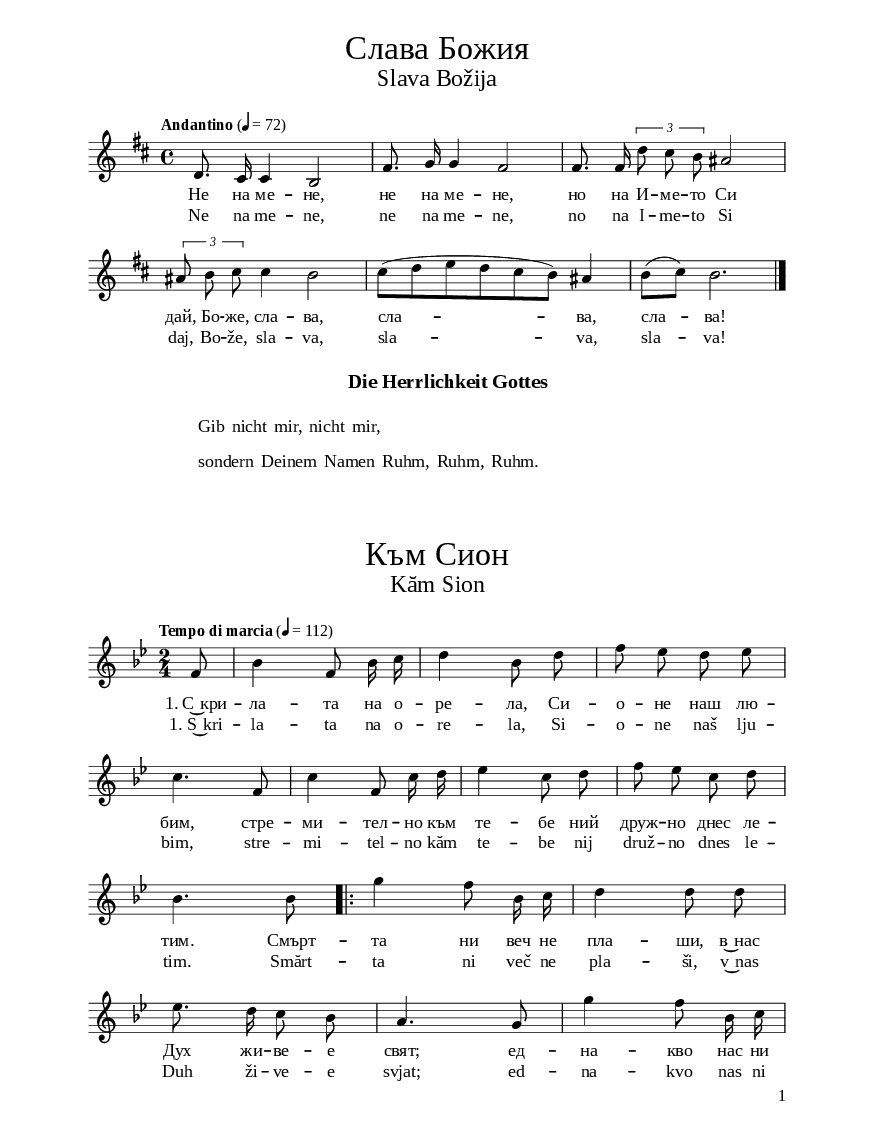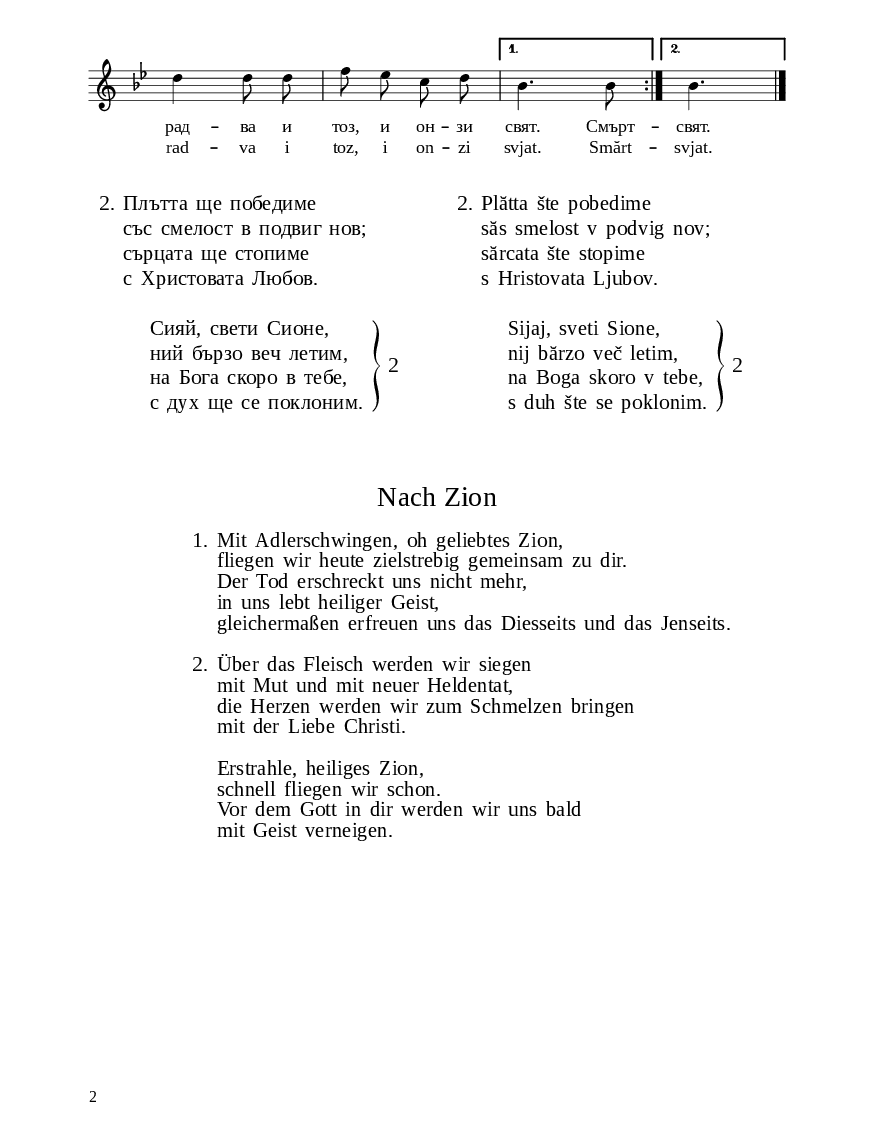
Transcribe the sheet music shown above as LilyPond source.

\version "2.24.1"

% include paper part and global functions
\include "include/globals.ily"
"rightBraces054" = \markup {
  \column {
    % repeat braces
    \translate #'(0 . -15 )
    \right-brace #44
  }
  \column {
    % repeat numbers
    \translate #'(0 . -15.6 )
    2
  }
}


\bookpart {
  \label #'ref053
  \tocItem \markup "Слава Божия – Slava Božija"
  \include "include/bookpart-paper.ily"
  \score {
    \include "include/score-layout.ily"

    \new Voice \absolute  {
      \clef treble
      \key b \minor
      \time 4/4
      \tempoFunc "Andantino" 4 "72"
      \autoBeamOff

      d'8. cis'16 cis'4 b2 | fis'8. g'16 g'4 fis'2 | fis'8. fis'16 \tupletUp \tuplet 3/2 {  d''8 cis'' b'8 } ais'2 | \break
      \times 2/3  { ais'8 b' cis''8 } cis''4 b'2 | cis''8 [( d'' e'' d'' cis'' b' )] ais'4 | b'8 [( cis'' )] b'2. \bar "|."
    }

    \addlyrics {
      Не на ме -- не, не на ме -- не, но на И -- ме -- то Си
      дай, Бо -- же, сла -- ва, сла -- ва, сла -- ва!
    }

    \addlyrics {
      Ne na me -- ne, ne na me -- ne, no na I -- me -- to Si
      daj, Bo -- že, sla -- va, sla -- va, sla -- va!
    }
    \header {
      title = \titleFunc "Слава Божия" "Slava Božija"
    }

    \midi{}

  } % score

  % include foreign translation(s) of the song
  \version "2.18.2"

%\markup {  \vspace #1.9 }

\markup {  \hspace #25   \huge\bold "Die Herrlichkeit Gottes"  }

\markup {
    \hspace #1
    \fontsize #+1 {
      
      \halign #-1.5 {
  
  
  \column {
     \line { " " } 
     
     
     \line { " " Gib nicht mir, nicht mir, }

 \line { " " sondern Deinem Namen Ruhm, Ruhm, Ruhm.}
     
     
     
     
     
     
     
      }
       
    }    
    }
}
%}
   
 
 


 
    
   
    
 
%--------------------------------------------------------------------- 


  \markup \empty-three

   \label #'ref054
  \tocItem \markup "Към Сион – Kăm Sion"

  \include "include/bookpart-paper.ily"


  \score {
    \include "include/score-layout.ily"

    \new Voice \absolute  {
      \clef treble
      \key bes \major
      \time 2/4

      \tempoFunc "Tempo di marcia" 4 "112"
      \autoBeamOff
     
      \partial 8
      f'8 |  bes'4 f'8 bes'16 c'' | d''4 bes'8 d'' | f''8 es'' d'' es'' \break |

      c''4. f'8 | c''4 f'8 c''16 d'' | es''4 c''8 d'' | f''8 es'' c'' d'' \break |

      bes'4. bes'8 \repeat volta 2 {
        | g''4 f''8 bes'16 c'' d''4 d''8 d'' \break |

        es''8. d''16 c''8 bes' | a'4. g'8 | g''4 f''8 bes'16 c'' \break |

        d''4 d''8 d'' | f''8 es'' c'' d'' |
      } \alternative {
        { bes'4. bes'8 | }
        {bes'4.   \break }
      } \bar "|."
    }

    \addlyrics {
      "1. С~кри" -- ла -- та на о -- ре -- ла, Си -- о -- не наш лю --
      бим, стре -- ми -- тел -- но към те -- бе ний друж -- но днес ле --
      тим. Смърт -- та ни веч не пла -- ши, в~нас
      Дух жи -- ве -- е свят; ед -- на -- кво нас ни
      рад -- ва и тоз, и он -- зи свят. Смърт -- свят.
    }

    \addlyrics {
      "1. S~kri" -- la -- ta na o -- re -- la, Si -- o -- ne naš lju --
      bim, stre -- mi -- tel -- no kăm te -- be nij druž -- no dnes le --
      tim. Smărt -- ta ni več ne pla -- ši, v~nas
      Duh ži -- ve -- e svjat; ed -- na -- kvo nas ni
      rad -- va i toz, i on -- zi svjat. Smărt -- svjat.
    }


    \header {
      title = \titleFunc "Към Сион" "Kăm Sion"
    }

    \midi{}

  } % score


  \markup \fontsize #bgCoupletFontSize {
    \hspace #1
    \override #`(baseline-skip . ,bgCoupletBaselineSkip)
    \column {
      \line {   2. Плътта ще победиме}

      \line {   "   "със смелост в подвиг нов;}

      \line {   "   "сърцата ще стопиме}

      \line {   "   "с Христовата Любов.}

      \line { " " }

      \line {   "        "Сияй, свети Сионе,}

      \line {   "        "ний бързо веч летим,}

      \line {   "        "на Бога скоро в тебе,}

      \line {   "        "с дух ще се поклоним. }
    } \"rightBraces054"

    \hspace #5
    \override #`(baseline-skip . ,bgCoupletBaselineSkip)
    \column {
      \line {   2. Plătta šte pobedime}

      \line {   "   "săs smelost v podvig nov;}

      \line {   "   "sărcata šte stopime}

      \line {   "   "s Hristovata Ljubov.}

      \line { " " }

      \line {   "        "Sijaj, sveti Sione,}

      \line {   "        "nij bărzo več letim,}

      \line {   "        "na Boga skoro v tebe,}

      \line {   "        "s duh šte se poklonim. }
    } \"rightBraces054"
  } % markup
  \markup \empty-three

  \version "2.24.0"

\markup \fill-line { \fontsize #deTitleFontSize "Nach Zion" }
\markup \null
\markup \null
\markup \fontsize #deCoupletFontSize {
  \hspace #10
  \override #`(baseline-skip . ,deCoupletBaselineSkip)

  \column {

    \line { 1. Mit Adlerschwingen, oh geliebtes Zion, }

    \line { "   " fliegen wir heute zielstrebig gemeinsam zu dir.}

    \line { "   "Der Tod erschreckt uns nicht mehr, }

    \line { "   "in uns lebt heiliger Geist, }

    \line { "   "gleichermaßen erfreuen uns das Diesseits und das Jenseits.}

    \line { " " }
    \line { 2. Über das Fleisch werden wir siegen}

    \line { "   "mit Mut und mit neuer Heldentat, }

    \line { "   " die Herzen werden wir zum Schmelzen bringen}

    \line { "   " mit der Liebe Christi.}

    \line { " " }
    \line { "   " Erstrahle, heiliges Zion,}

    \line { "   "schnell fliegen wir schon.}

    \line { "   "Vor dem Gott in dir werden wir uns bald }

    \line { "   "mit Geist verneigen.}



  }

}


} % bookpart
